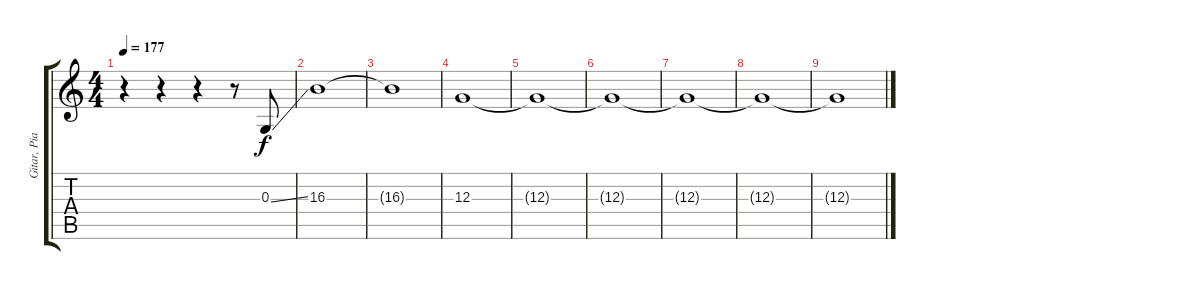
\track ("Gitar, Piano" "Gitar, Pia") {instrument clarinet}
\staff {score tabs}
\tuning (E4 B3 G3 D3 A2 E2) {hide}
\ts (4 4)
\tempo 177
\clef g2
\ks c
r.4{dy f} r.4 r.4 r.8 0.3{ss}.8 |
16.3.1 |
16.3{t}.1 |
12.3.1 |
12.3{t}.1 |
12.3{t}.1 |
12.3{t}.1 |
12.3{t}.1 |
12.3{t}.1
